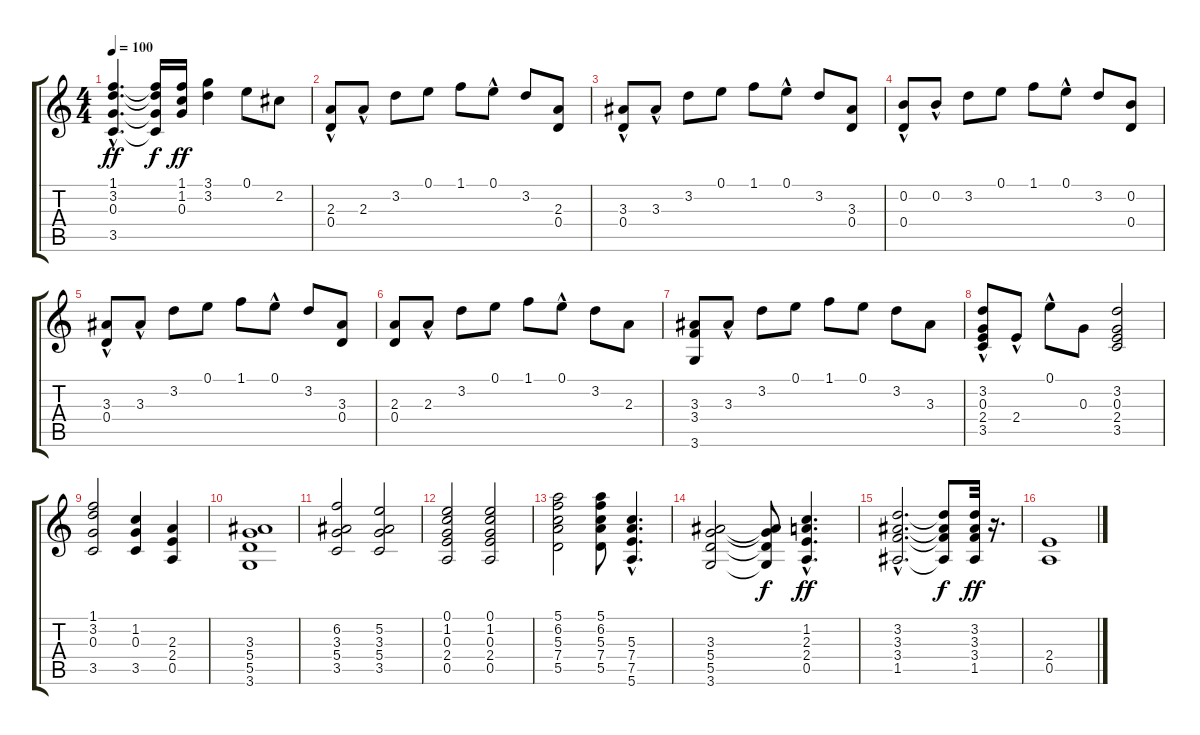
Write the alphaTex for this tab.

\track "" {instrument overdrivenguitar}
\staff {score tabs}
\tuning (E4 B3 G3 D3 A2 E2) {hide}
\ts (4 4)
\tempo 100
\clef g2
\ks c
(1.1{hac} 3.2{hac} 0.3{hac} 3.5{hac}).4{d dy ff} (1.1{t} 3.2{t} 0.3{t} 3.5{t}).16{dy f} (1.1 1.2 0.3).16{dy ff} (3.1 3.2).4 0.1.8 2.2.8 |
(2.3 0.4{hac}).8 2.3{hac}.8 3.2.8 0.1.8 1.1.8 0.1{hac}.8 3.2.8 (2.3 0.4).8 |
(3.3 0.4{hac}).8 3.3{hac}.8 3.2.8 0.1.8 1.1.8 0.1{hac}.8 3.2.8 (3.3 0.4).8 |
(0.2 0.4{hac}).8 0.2{hac}.8 3.2.8 0.1.8 1.1.8 0.1{hac}.8 3.2.8 (0.2 0.4).8 |
(3.3 0.4{hac}).8 3.3{hac}.8 3.2.8 0.1.8 1.1.8 0.1{hac}.8 3.2.8 (3.3 0.4).8 |
(2.3 0.4).8 2.3{hac}.8 3.2.8 0.1.8 1.1.8 0.1{hac}.8 3.2.8 2.3.8 |
(3.3 3.4 3.6).8 3.3{hac}.8 3.2.8 0.1.8 1.1.8 0.1.8 3.2.8 3.3.8 |
(3.2 0.3{hac} 2.4 3.5).8 2.4{hac}.8 0.1{hac}.8 0.3.8 (3.2 0.3 2.4 3.5).2 |
(1.1 3.2 0.3 3.5).2 (1.2 0.3 3.5).4 (2.3 2.4 0.5).4 |
(3.3 5.4 5.5 3.6).1 |
(6.2 3.3 5.4 3.5).2 (5.2 3.3 5.4 3.5).2 |
(0.1 1.2 0.3 2.4 0.5).2 (0.1 1.2 0.3 2.4 0.5).2 |
(5.1 6.2 5.3 7.4 5.5).2 (5.1 6.2 5.3 7.4 5.5).8 (5.3{hac} 7.4{hac} 7.5{hac} 5.6{hac}).4{d} |
(3.3 5.4 5.5 3.6).2 (3.3{t} 5.4{t} 5.5{t} 3.6{t}).8{dy f} (1.2{hac} 2.3{hac} 2.4{hac} 0.5{hac}).4{d dy ff} |
(3.2{hac} 3.3{hac} 3.4{hac} 1.5{hac}).2{d} (3.2{t} 3.3{t} 3.4{t} 1.5{t}).8{dy f} (3.2 3.3 3.4 1.5).32{dy ff} r.16{d} |
(2.4 0.5).1
